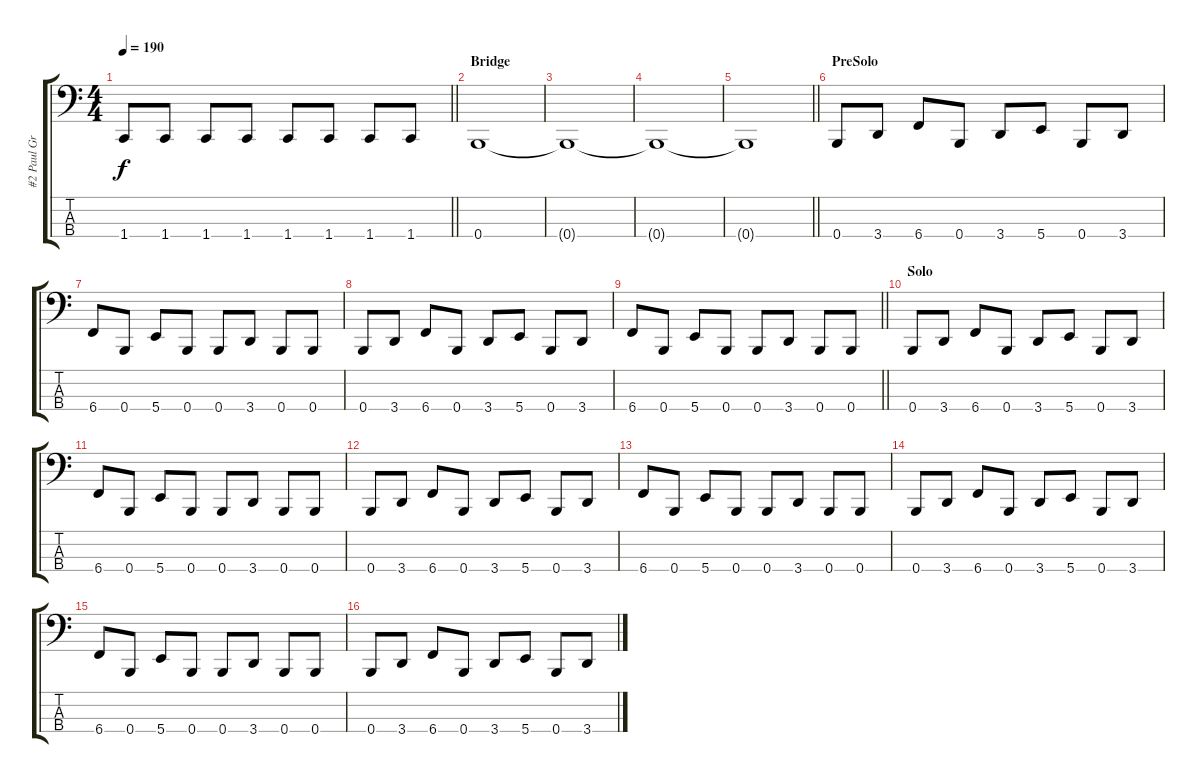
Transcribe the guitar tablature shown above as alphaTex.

\track ("#2 Paul Gray" "#2 Paul Gr") {instrument electricbasspick}
\staff {score tabs}
\tuning (E2 B1 Gb1 B0) {hide}
\ts (4 4)
\tempo 190
\clef f4
\barLineRight lightlight
\ks c
1.4.8{dy f} 1.4.8 1.4.8 1.4.8 1.4.8 1.4.8 1.4.8 1.4.8 |
\section ("" "Bridge")
0.4.1 |
0.4{t}.1 |
0.4{t}.1 |
\barLineRight lightlight
0.4{t}.1 |
\section ("" "PreSolo")
0.4.8 3.4.8 6.4.8 0.4.8 3.4.8 5.4.8 0.4.8 3.4.8 |
6.4.8 0.4.8 5.4.8 0.4.8 0.4.8 3.4.8 0.4.8 0.4.8 |
0.4.8 3.4.8 6.4.8 0.4.8 3.4.8 5.4.8 0.4.8 3.4.8 |
\barLineRight lightlight
6.4.8 0.4.8 5.4.8 0.4.8 0.4.8 3.4.8 0.4.8 0.4.8 |
\section ("" "Solo")
0.4.8 3.4.8 6.4.8 0.4.8 3.4.8 5.4.8 0.4.8 3.4.8 |
6.4.8 0.4.8 5.4.8 0.4.8 0.4.8 3.4.8 0.4.8 0.4.8 |
0.4.8 3.4.8 6.4.8 0.4.8 3.4.8 5.4.8 0.4.8 3.4.8 |
6.4.8 0.4.8 5.4.8 0.4.8 0.4.8 3.4.8 0.4.8 0.4.8 |
0.4.8 3.4.8 6.4.8 0.4.8 3.4.8 5.4.8 0.4.8 3.4.8 |
6.4.8 0.4.8 5.4.8 0.4.8 0.4.8 3.4.8 0.4.8 0.4.8 |
0.4.8 3.4.8 6.4.8 0.4.8 3.4.8 5.4.8 0.4.8 3.4.8
